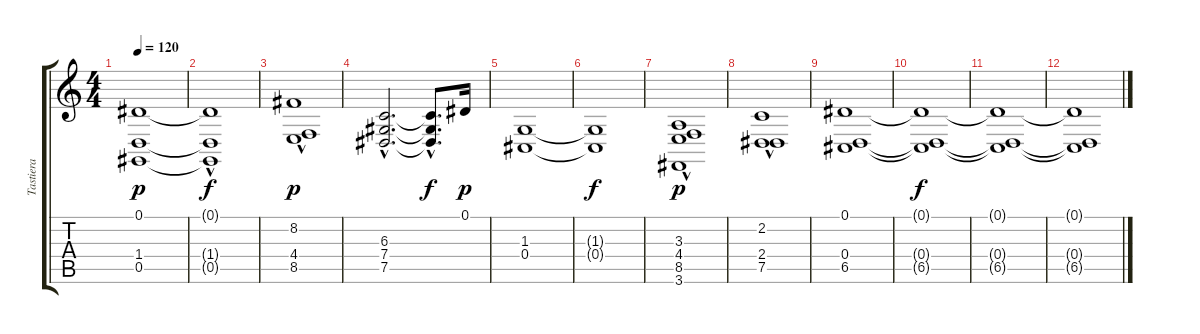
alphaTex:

\track ("Tastiera" "Tastiera") {instrument synthstrings1}
\staff {score tabs}
\tuning (Eb4 Bb3 Gb3 Db3 Ab2 Eb2) {hide}
\ts (4 4)
\tempo 120
\clef g2
\ks c
(0.1 1.4 0.5).1{dy p} |
(0.1{t} 1.4{t} 0.5{hac t}).1{dy f} |
(8.2{hac} 4.4{hac} 8.5).1{dy p} |
(6.3{hac} 7.4{hac} 7.5{hac}).2{d} (6.3{hac t} 7.4{hac t} 7.5{hac t}).8{d dy f} 0.1.16{dy p} |
(1.3 0.4).1 |
(1.3{t} 0.4{t}).1{dy f} |
(3.3 4.4{hac} 8.5{hac} 3.6).1{dy p} |
(2.2 2.4{hac} 7.5).1 |
(0.1 0.4 6.5).1 |
(0.1{t} 0.4{t} 6.5{t}).1{dy f} |
(0.1{t} 0.4{t} 6.5{t}).1 |
(0.1{t} 0.4{t} 6.5{t}).1
